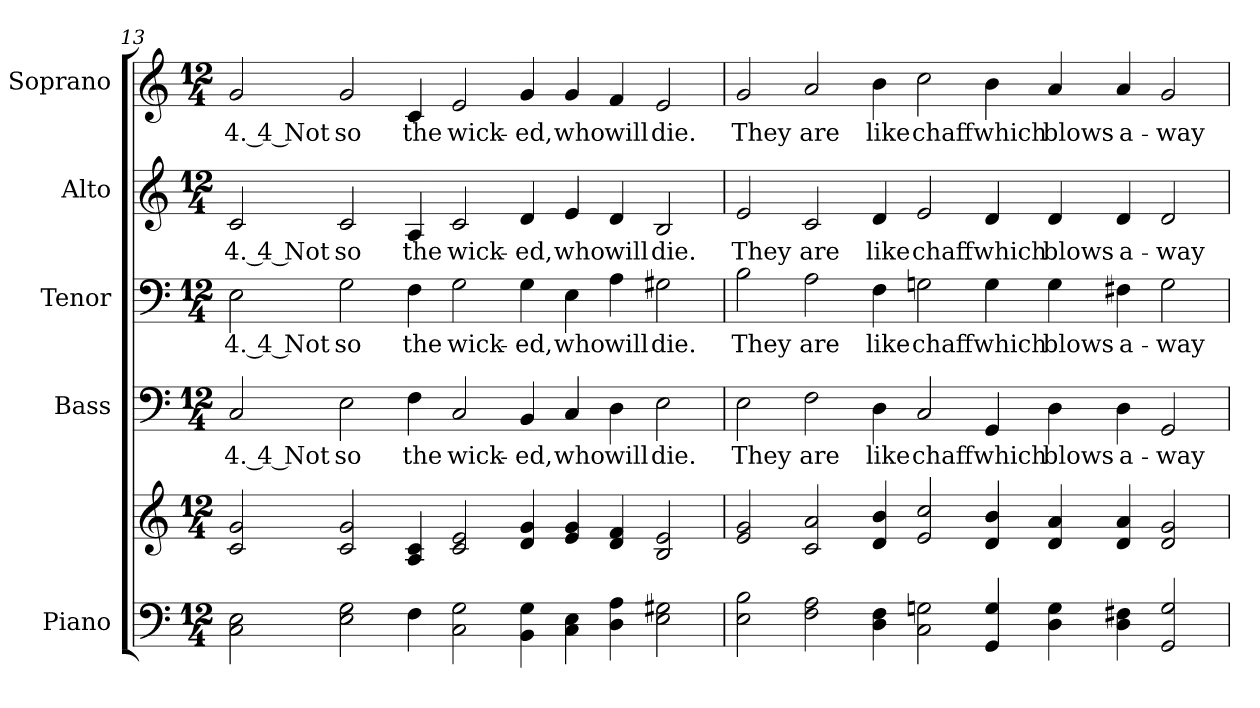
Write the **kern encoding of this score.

**kern	**kern	**kern	**text	**kern	**text	**kern	**text	**kern	**text
*part5	*part5	*part4	*part4	*part3	*part3	*part2	*part2	*part1	*part1
*staff6	*staff5	*staff4	*staff4	*staff3	*staff3	*staff2	*staff2	*staff1	*staff1
*I"Piano	*	*I"Bass	*	*I"Tenor	*	*I"Alto	*	*I"Soprano	*
*I'Pno.	*	*I'B.	*	*I'T.	*	*I'A.	*	*I'S.	*
!!LO:PB:g=z
*clefF4	*clefG2	*clefF4	*	*clefF4	*	*clefG2	*	*clefG2	*
*k[]	*k[]	*k[]	*	*k[]	*	*k[]	*	*k[]	*
*C:	*C:	*C:	*	*C:	*	*C:	*	*C:	*
*M12/4	*M12/4	*M12/4	*	*M12/4	*	*M12/4	*	*M12/4	*
=13	=13	=13	=13	=13	=13	=13	=13	=13	=13
!	!	!	!LO:LY:b:color=#000000	!	!	!	!	!	!
!	!	!	!	!	!LO:LY:b:color=#000000	!	!	!	!
!	!	!	!	!	!	!	!LO:LY:b:color=#000000	!	!
!	!	!	!	!	!	!	!	!	!LO:LY:b:color=#000000
2Ci\ 2Ei	2ci/ 2gi	2Ci/	4. 4 Not	2Ei\	4. 4 Not	2ci/	4. 4 Not	2gi/	4. 4 Not
!	!	!	!LO:LY:b:color=#000000	!	!	!	!	!	!
!	!	!	!	!	!LO:LY:b:color=#000000	!	!	!	!
!	!	!	!	!	!	!	!LO:LY:b:color=#000000	!	!
!	!	!	!	!	!	!	!	!	!LO:LY:b:color=#000000
2Ei\ 2Gi	2ci/ 2gi	2Ei\	so	2Gi\	so	2ci/	so	2gi/	so
!	!	!	!LO:LY:b:color=#000000	!	!	!	!	!	!
!	!	!	!	!	!LO:LY:b:color=#000000	!	!	!	!
!	!	!	!	!	!	!	!LO:LY:b:color=#000000	!	!
!	!	!	!	!	!	!	!	!	!LO:LY:b:color=#000000
4Fi\	4Ai/ 4ci	4Fi\	the	4Fi\	the	4Ai/	the	4ci/	the
!	!	!	!LO:LY:b:color=#000000	!	!	!	!	!	!
!	!	!	!	!	!LO:LY:b:color=#000000	!	!	!	!
!	!	!	!	!	!	!	!LO:LY:b:color=#000000	!	!
!	!	!	!	!	!	!	!	!	!LO:LY:b:color=#000000
2Ci\ 2Gi	2ci/ 2ei	2Ci/	wick-	2Gi\	wick-	2ci/	wick-	2ei/	wick-
!	!	!	!LO:LY:b:color=#000000	!	!	!	!	!	!
!	!	!	!	!	!LO:LY:b:color=#000000	!	!	!	!
!	!	!	!	!	!	!	!LO:LY:b:color=#000000	!	!
!	!	!	!	!	!	!	!	!	!LO:LY:b:color=#000000
4BBi\ 4Gi	4di/ 4gi	4BBi/	-ed,	4Gi\	-ed,	4di/	-ed,	4gi/	-ed,
!	!	!	!LO:LY:b:color=#000000	!	!	!	!	!	!
!	!	!	!	!	!LO:LY:b:color=#000000	!	!	!	!
!	!	!	!	!	!	!	!LO:LY:b:color=#000000	!	!
!	!	!	!	!	!	!	!	!	!LO:LY:b:color=#000000
4Ci\ 4Ei	4ei/ 4gi	4Ci/	who	4Ei\	who	4ei/	who	4gi/	who
!	!	!	!LO:LY:b:color=#000000	!	!	!	!	!	!
!	!	!	!	!	!LO:LY:b:color=#000000	!	!	!	!
!	!	!	!	!	!	!	!LO:LY:b:color=#000000	!	!
!	!	!	!	!	!	!	!	!	!LO:LY:b:color=#000000
4Di\ 4Ai	4di/ 4fi	4Di\	will	4Ai\	will	4di/	will	4fi/	will
!	!	!	!LO:LY:b:color=#000000	!	!	!	!	!	!
!	!	!	!	!	!LO:LY:b:color=#000000	!	!	!	!
!	!	!	!	!	!	!	!LO:LY:b:color=#000000	!	!
!	!	!	!	!	!	!	!	!	!LO:LY:b:color=#000000
2Ei\ 2G#Xi	2Bi/ 2ei	2Ei\	die.	2G#Xi\	die.	2Bi/	die.	2ei/	die.
=14	=14	=14	=14	=14	=14	=14	=14	=14	=14
!	!	!	!LO:LY:b:color=#000000	!	!	!	!	!	!
!	!	!	!	!	!LO:LY:b:color=#000000	!	!	!	!
!	!	!	!	!	!	!	!LO:LY:b:color=#000000	!	!
!	!	!	!	!	!	!	!	!	!LO:LY:b:color=#000000
2Ei\ 2Bi	2ei/ 2gi	2Ei\	They	2Bi\	They	2ei/	They	2gi/	They
!	!	!	!LO:LY:b:color=#000000	!	!	!	!	!	!
!	!	!	!	!	!LO:LY:b:color=#000000	!	!	!	!
!	!	!	!	!	!	!	!LO:LY:b:color=#000000	!	!
!	!	!	!	!	!	!	!	!	!LO:LY:b:color=#000000
2Fi\ 2Ai	2ci/ 2ai	2Fi\	are	2Ai\	are	2ci/	are	2ai/	are
!	!	!	!LO:LY:b:color=#000000	!	!	!	!	!	!
!	!	!	!	!	!LO:LY:b:color=#000000	!	!	!	!
!	!	!	!	!	!	!	!LO:LY:b:color=#000000	!	!
!	!	!	!	!	!	!	!	!	!LO:LY:b:color=#000000
4Di\ 4Fi	4di/ 4bi	4Di\	like	4Fi\	like	4di/	like	4bi\	like
!	!	!	!LO:LY:b:color=#000000	!	!	!	!	!	!
!	!	!	!	!	!LO:LY:b:color=#000000	!	!	!	!
!	!	!	!	!	!	!	!LO:LY:b:color=#000000	!	!
!	!	!	!	!	!	!	!	!	!LO:LY:b:color=#000000
2Ci\ 2Gni	2ei/ 2cci	2Ci/	chaff	2Gni\	chaff	2ei/	chaff	2cci\	chaff
!	!	!	!LO:LY:b:color=#000000	!	!	!	!	!	!
!	!	!	!	!	!LO:LY:b:color=#000000	!	!	!	!
!	!	!	!	!	!	!	!LO:LY:b:color=#000000	!	!
!	!	!	!	!	!	!	!	!	!LO:LY:b:color=#000000
4GGi/ 4Gi	4di/ 4bi	4GGi/	which	4Gi\	which	4di/	which	4bi\	which
!	!	!	!LO:LY:b:color=#000000	!	!	!	!	!	!
!	!	!	!	!	!LO:LY:b:color=#000000	!	!	!	!
!	!	!	!	!	!	!	!LO:LY:b:color=#000000	!	!
!	!	!	!	!	!	!	!	!	!LO:LY:b:color=#000000
4Di\ 4Gi	4di/ 4ai	4Di\	blows	4Gi\	blows	4di/	blows	4ai/	blows
!	!	!	!LO:LY:b:color=#000000	!	!	!	!	!	!
!	!	!	!	!	!LO:LY:b:color=#000000	!	!	!	!
!	!	!	!	!	!	!	!LO:LY:b:color=#000000	!	!
!	!	!	!	!	!	!	!	!	!LO:LY:b:color=#000000
4Di\ 4F#Xi	4di/ 4ai	4Di\	a-	4F#Xi\	a-	4di/	a-	4ai/	a-
!	!	!	!LO:LY:b:color=#000000	!	!	!	!	!	!
!	!	!	!	!	!LO:LY:b:color=#000000	!	!	!	!
!	!	!	!	!	!	!	!LO:LY:b:color=#000000	!	!
!	!	!	!	!	!	!	!	!	!LO:LY:b:color=#000000
2GGi/ 2Gi	2di/ 2gi	2GGi/	-way	2Gi\	-way	2di/	-way	2gi/	-way
=	=	=	=	=	=	=	=	=	=
*-	*-	*-	*-	*-	*-	*-	*-	*-	*-
